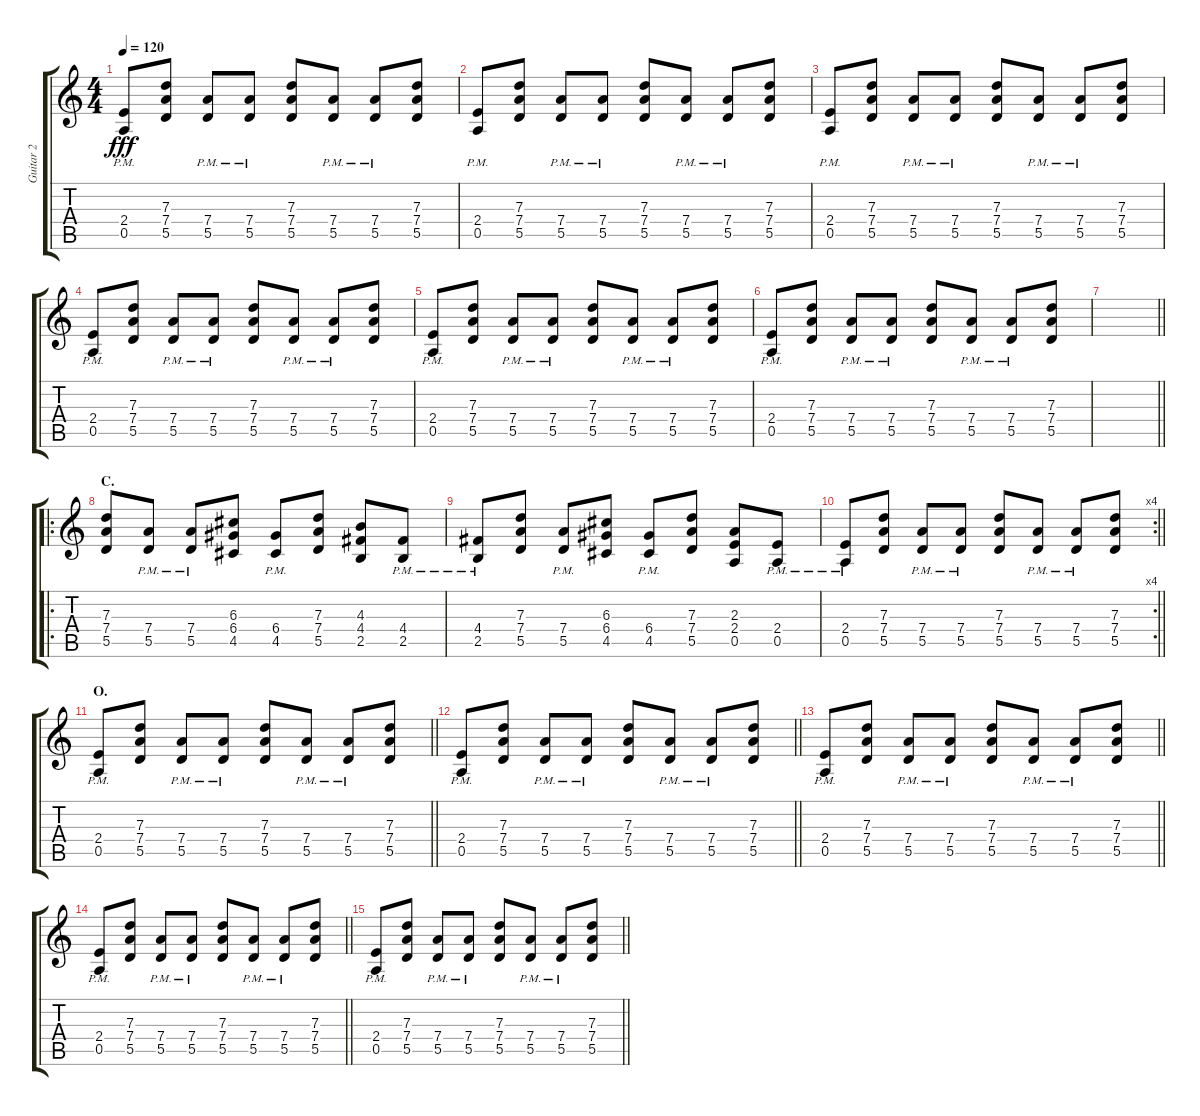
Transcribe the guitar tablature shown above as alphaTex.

\track ("Guitar 2" "Guitar 2") {instrument distortionguitar}
\staff {score tabs}
\tuning (E4 B3 G3 D3 A2 E2) {hide}
\ts (4 4)
\tempo 120
\clef g2
\ks c
(2.4{pm} 0.5{pm}).8{dy fff} (7.3 7.4 5.5).8 (7.4{pm} 5.5{pm}).8 (7.4{pm} 5.5{pm}).8 (7.3 7.4 5.5).8 (7.4{pm} 5.5{pm}).8 (7.4{pm} 5.5{pm}).8 (7.3 7.4 5.5).8 |
(2.4{pm} 0.5{pm}).8 (7.3 7.4 5.5).8 (7.4{pm} 5.5{pm}).8 (7.4{pm} 5.5{pm}).8 (7.3 7.4 5.5).8 (7.4{pm} 5.5{pm}).8 (7.4{pm} 5.5{pm}).8 (7.3 7.4 5.5).8 |
(2.4{pm} 0.5{pm}).8 (7.3 7.4 5.5).8 (7.4{pm} 5.5{pm}).8 (7.4{pm} 5.5{pm}).8 (7.3 7.4 5.5).8 (7.4{pm} 5.5{pm}).8 (7.4{pm} 5.5{pm}).8 (7.3 7.4 5.5).8 |
(2.4{pm} 0.5{pm}).8 (7.3 7.4 5.5).8 (7.4{pm} 5.5{pm}).8 (7.4{pm} 5.5{pm}).8 (7.3 7.4 5.5).8 (7.4{pm} 5.5{pm}).8 (7.4{pm} 5.5{pm}).8 (7.3 7.4 5.5).8 |
(2.4{pm} 0.5{pm}).8 (7.3 7.4 5.5).8 (7.4{pm} 5.5{pm}).8 (7.4{pm} 5.5{pm}).8 (7.3 7.4 5.5).8 (7.4{pm} 5.5{pm}).8 (7.4{pm} 5.5{pm}).8 (7.3 7.4 5.5).8 |
(2.4{pm} 0.5{pm}).8 (7.3 7.4 5.5).8 (7.4{pm} 5.5{pm}).8 (7.4{pm} 5.5{pm}).8 (7.3 7.4 5.5).8 (7.4{pm} 5.5{pm}).8 (7.4{pm} 5.5{pm}).8 (7.3 7.4 5.5).8 |
\barLineRight lightlight
|
\ro
\section ("" "C.")
(7.3 7.4 5.5).8{volume 16} (7.4{pm} 5.5{pm}).8 (7.4{pm} 5.5{pm}).8 (6.3 6.4 4.5).8 (6.4{pm} 4.5{pm}).8 (7.3 7.4 5.5).8 (4.3 4.4 2.5).8 (4.4{pm} 2.5{pm}).8 |
(4.4{pm} 2.5{pm}).8 (7.3 7.4 5.5).8 (7.4{pm} 5.5{pm}).8 (6.3 6.4 4.5).8 (6.4{pm} 4.5{pm}).8 (7.3 7.4 5.5).8 (2.3 2.4 0.5).8 (2.4{pm} 0.5{pm}).8 |
\rc 4
\barLineRight lightlight
(2.4{pm} 0.5{pm}).8 (7.3 7.4 5.5).8 (7.4{pm} 5.5{pm}).8 (7.4{pm} 5.5{pm}).8 (7.3 7.4 5.5).8 (7.4{pm} 5.5{pm}).8 (7.4{pm} 5.5{pm}).8 (7.3 7.4 5.5).8 |
\section ("" "O.")
\barLineRight lightlight
(2.4{pm} 0.5{pm}).8 (7.3 7.4 5.5).8 (7.4{pm} 5.5{pm}).8 (7.4{pm} 5.5{pm}).8 (7.3 7.4 5.5).8 (7.4{pm} 5.5{pm}).8 (7.4{pm} 5.5{pm}).8 (7.3 7.4 5.5).8 |
\barLineRight lightlight
(2.4{pm} 0.5{pm}).8 (7.3 7.4 5.5).8 (7.4{pm} 5.5{pm}).8 (7.4{pm} 5.5{pm}).8 (7.3 7.4 5.5).8 (7.4{pm} 5.5{pm}).8 (7.4{pm} 5.5{pm}).8 (7.3 7.4 5.5).8 |
\barLineRight lightlight
(2.4{pm} 0.5{pm}).8 (7.3 7.4 5.5).8 (7.4{pm} 5.5{pm}).8 (7.4{pm} 5.5{pm}).8 (7.3 7.4 5.5).8 (7.4{pm} 5.5{pm}).8 (7.4{pm} 5.5{pm}).8 (7.3 7.4 5.5).8 |
\barLineRight lightlight
(2.4{pm} 0.5{pm}).8 (7.3 7.4 5.5).8 (7.4{pm} 5.5{pm}).8 (7.4{pm} 5.5{pm}).8 (7.3 7.4 5.5).8 (7.4{pm} 5.5{pm}).8 (7.4{pm} 5.5{pm}).8 (7.3 7.4 5.5).8 |
\barLineRight lightlight
(2.4{pm} 0.5{pm}).8 (7.3 7.4 5.5).8 (7.4{pm} 5.5{pm}).8 (7.4{pm} 5.5{pm}).8 (7.3 7.4 5.5).8 (7.4{pm} 5.5{pm}).8 (7.4{pm} 5.5{pm}).8 (7.3 7.4 5.5).8
